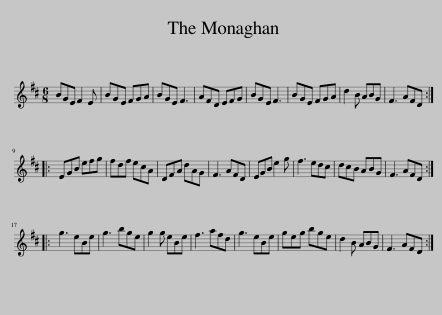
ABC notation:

X:1
L:1/8
M:6/8
I:linebreak $
K:D
V:1 treble
V:1
 BGE F2 E | BGE FGA | BGE F3 | AFD EFG | BGE F3 | %5
 BGE FGA | d2 B ABG | F3 AFD ::$ EGB efg | fdf ecA | %10
 DFA dAG | F3 AFD | EGB e2 g | f3 edc | dcB ABG | %15
 F3 AFD ::$ g3 eBe | g3 bge | g2 g eBe | f3 afd | %20
 g3 eBe | geg bge | d2 B ABG | F3 AFD :| %24
